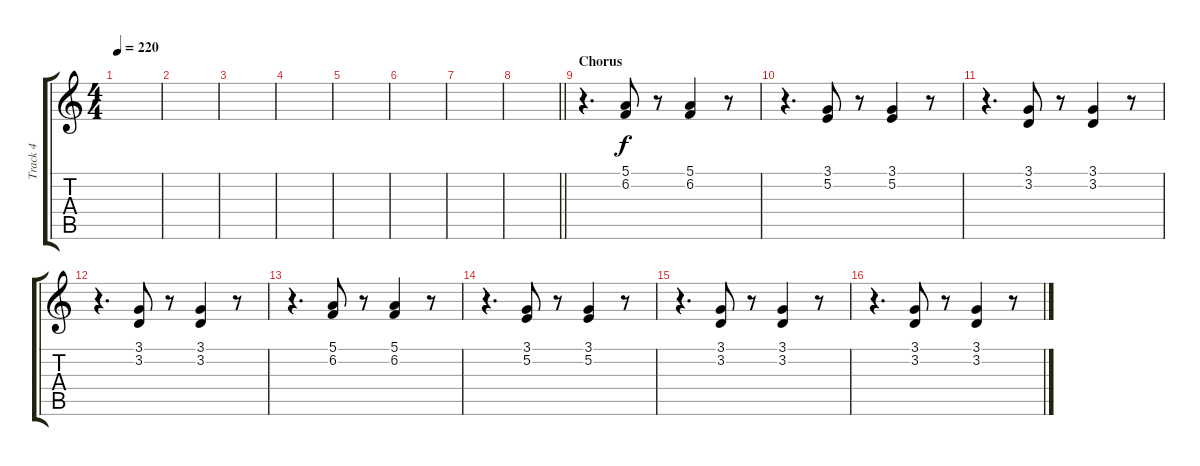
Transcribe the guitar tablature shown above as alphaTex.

\track ("Track 4" "Track 4") {instrument trumpet}
\staff {score tabs}
\tuning (E4 B3 G3 D3 A2 E2) {hide}
\ts (4 4)
\tempo 220
\clef g2
\ks c
|
|
|
|
|
|
|
\barLineRight lightlight
|
\section ("" "Chorus")
r.4{d} (5.1 6.2).8 r.8 (5.1 6.2).4 r.8 |
r.4{d} (3.1 5.2).8 r.8 (3.1 5.2).4 r.8 |
r.4{d} (3.1 3.2).8 r.8 (3.1 3.2).4 r.8 |
r.4{d} (3.1 3.2).8 r.8 (3.1 3.2).4 r.8 |
r.4{d} (5.1 6.2).8 r.8 (5.1 6.2).4 r.8 |
r.4{d} (3.1 5.2).8 r.8 (3.1 5.2).4 r.8 |
r.4{d} (3.1 3.2).8 r.8 (3.1 3.2).4 r.8 |
r.4{d} (3.1 3.2).8 r.8 (3.1 3.2).4 r.8
